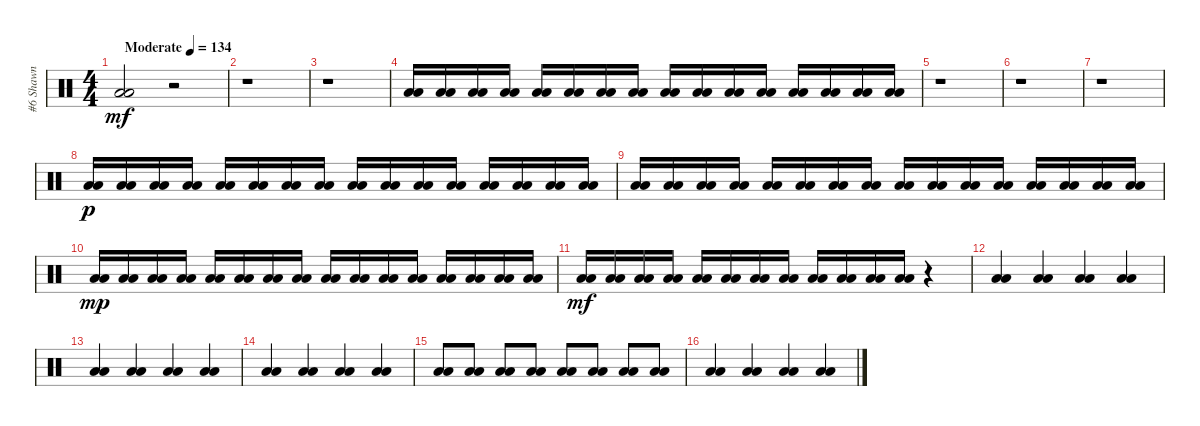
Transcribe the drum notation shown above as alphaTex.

\track ("#6 Shawn" "#6 Shawn") {instrument percussion}
\staff {score}
\articulation defaults
\ts (4 4)
\tempo (134 "Moderate")
\clef neutral
\ks c
("Low Tom (hit)" "Low Floor Tom (hit)").2{dy mf} r.2 |
r.1 |
r.1 |
("Low Tom (hit)" "Low Tom (hit)").16 ("Low Floor Tom (hit)" "Low Floor Tom (hit)").16 ("Low Tom (hit)" "Low Tom (hit)").16 ("Low Floor Tom (hit)" "Low Floor Tom (hit)").16 ("Low Tom (hit)" "Low Tom (hit)").16 ("Low Floor Tom (hit)" "Low Floor Tom (hit)").16 ("Low Tom (hit)" "Low Tom (hit)").16 ("Low Floor Tom (hit)" "Low Floor Tom (hit)").16 ("Low Tom (hit)" "Low Tom (hit)").16 ("Low Floor Tom (hit)" "Low Floor Tom (hit)").16 ("Low Tom (hit)" "Low Tom (hit)").16 ("Low Floor Tom (hit)" "Low Floor Tom (hit)").16 ("Low Tom (hit)" "Low Tom (hit)").16 ("Low Floor Tom (hit)" "Low Floor Tom (hit)").16 ("Low Tom (hit)" "Low Tom (hit)").16 ("Low Floor Tom (hit)" "Low Floor Tom (hit)").16 |
r.1 |
r.1 |
r.1 |
("Low Tom (hit)" "Low Tom (hit)").16{dy p} ("Low Floor Tom (hit)" "Low Floor Tom (hit)").16 ("Low Tom (hit)" "Low Tom (hit)").16 ("Low Floor Tom (hit)" "Low Floor Tom (hit)").16 ("Low Tom (hit)" "Low Tom (hit)").16 ("Low Floor Tom (hit)" "Low Floor Tom (hit)").16 ("Low Tom (hit)" "Low Tom (hit)").16 ("Low Floor Tom (hit)" "Low Floor Tom (hit)").16 ("Low Tom (hit)" "Low Tom (hit)").16 ("Low Floor Tom (hit)" "Low Floor Tom (hit)").16 ("Low Tom (hit)" "Low Tom (hit)").16 ("Low Floor Tom (hit)" "Low Floor Tom (hit)").16 ("Low Tom (hit)" "Low Tom (hit)").16 ("Low Floor Tom (hit)" "Low Floor Tom (hit)").16 ("Low Tom (hit)" "Low Tom (hit)").16 ("Low Floor Tom (hit)" "Low Floor Tom (hit)").16 |
("Low Tom (hit)" "Low Tom (hit)").16 ("Low Floor Tom (hit)" "Low Floor Tom (hit)").16 ("Low Tom (hit)" "Low Tom (hit)").16 ("Low Floor Tom (hit)" "Low Floor Tom (hit)").16 ("Low Tom (hit)" "Low Tom (hit)").16 ("Low Floor Tom (hit)" "Low Floor Tom (hit)").16 ("Low Tom (hit)" "Low Tom (hit)").16 ("Low Floor Tom (hit)" "Low Floor Tom (hit)").16 ("Low Tom (hit)" "Low Tom (hit)").16 ("Low Floor Tom (hit)" "Low Floor Tom (hit)").16 ("Low Tom (hit)" "Low Tom (hit)").16 ("Low Floor Tom (hit)" "Low Floor Tom (hit)").16 ("Low Tom (hit)" "Low Tom (hit)").16 ("Low Floor Tom (hit)" "Low Floor Tom (hit)").16 ("Low Tom (hit)" "Low Tom (hit)").16 ("Low Floor Tom (hit)" "Low Floor Tom (hit)").16 |
("Low Tom (hit)" "Low Tom (hit)").16{dy mp} ("Low Floor Tom (hit)" "Low Floor Tom (hit)").16 ("Low Tom (hit)" "Low Tom (hit)").16 ("Low Floor Tom (hit)" "Low Floor Tom (hit)").16 ("Low Tom (hit)" "Low Tom (hit)").16 ("Low Floor Tom (hit)" "Low Floor Tom (hit)").16 ("Low Tom (hit)" "Low Tom (hit)").16 ("Low Floor Tom (hit)" "Low Floor Tom (hit)").16 ("Low Tom (hit)" "Low Tom (hit)").16 ("Low Floor Tom (hit)" "Low Floor Tom (hit)").16 ("Low Tom (hit)" "Low Tom (hit)").16 ("Low Floor Tom (hit)" "Low Floor Tom (hit)").16 ("Low Tom (hit)" "Low Tom (hit)").16 ("Low Floor Tom (hit)" "Low Floor Tom (hit)").16 ("Low Tom (hit)" "Low Tom (hit)").16 ("Low Floor Tom (hit)" "Low Floor Tom (hit)").16 |
("Low Tom (hit)" "Low Tom (hit)").16{dy mf} ("Low Floor Tom (hit)" "Low Floor Tom (hit)").16 ("Low Tom (hit)" "Low Tom (hit)").16 ("Low Floor Tom (hit)" "Low Floor Tom (hit)").16 ("Low Tom (hit)" "Low Tom (hit)").16 ("Low Floor Tom (hit)" "Low Floor Tom (hit)").16 ("Low Tom (hit)" "Low Tom (hit)").16 ("Low Floor Tom (hit)" "Low Floor Tom (hit)").16 ("Low Tom (hit)" "Low Tom (hit)").16 ("Low Floor Tom (hit)" "Low Floor Tom (hit)").16 ("Low Tom (hit)" "Low Tom (hit)").16 ("Low Floor Tom (hit)" "Low Floor Tom (hit)").16 r.4 |
("Low Floor Tom (hit)" "Low Floor Tom (hit)").4 ("Low Tom (hit)" "Low Tom (hit)").4 ("Low Floor Tom (hit)" "Low Floor Tom (hit)").4 ("Low Tom (hit)" "Low Tom (hit)").4 |
("Low Floor Tom (hit)" "Low Floor Tom (hit)").4 ("Low Tom (hit)" "Low Tom (hit)").4 ("Low Floor Tom (hit)" "Low Floor Tom (hit)").4 ("Low Tom (hit)" "Low Tom (hit)").4 |
("Low Floor Tom (hit)" "Low Floor Tom (hit)").4 ("Low Tom (hit)" "Low Tom (hit)").4 ("Low Floor Tom (hit)" "Low Floor Tom (hit)").4 ("Low Tom (hit)" "Low Tom (hit)").4 |
("Low Tom (hit)" "Low Floor Tom (hit)").8 ("Low Tom (hit)" "Low Floor Tom (hit)").8 ("Low Tom (hit)" "Low Floor Tom (hit)").8 ("Low Tom (hit)" "Low Floor Tom (hit)").8 ("Low Tom (hit)" "Low Floor Tom (hit)").8 ("Low Tom (hit)" "Low Floor Tom (hit)").8 ("Low Tom (hit)" "Low Floor Tom (hit)").8 ("Low Tom (hit)" "Low Floor Tom (hit)").8 |
("Low Floor Tom (hit)" "Low Floor Tom (hit)").4 ("Low Tom (hit)" "Low Tom (hit)").4 ("Low Floor Tom (hit)" "Low Floor Tom (hit)").4 ("Low Tom (hit)" "Low Tom (hit)").4
